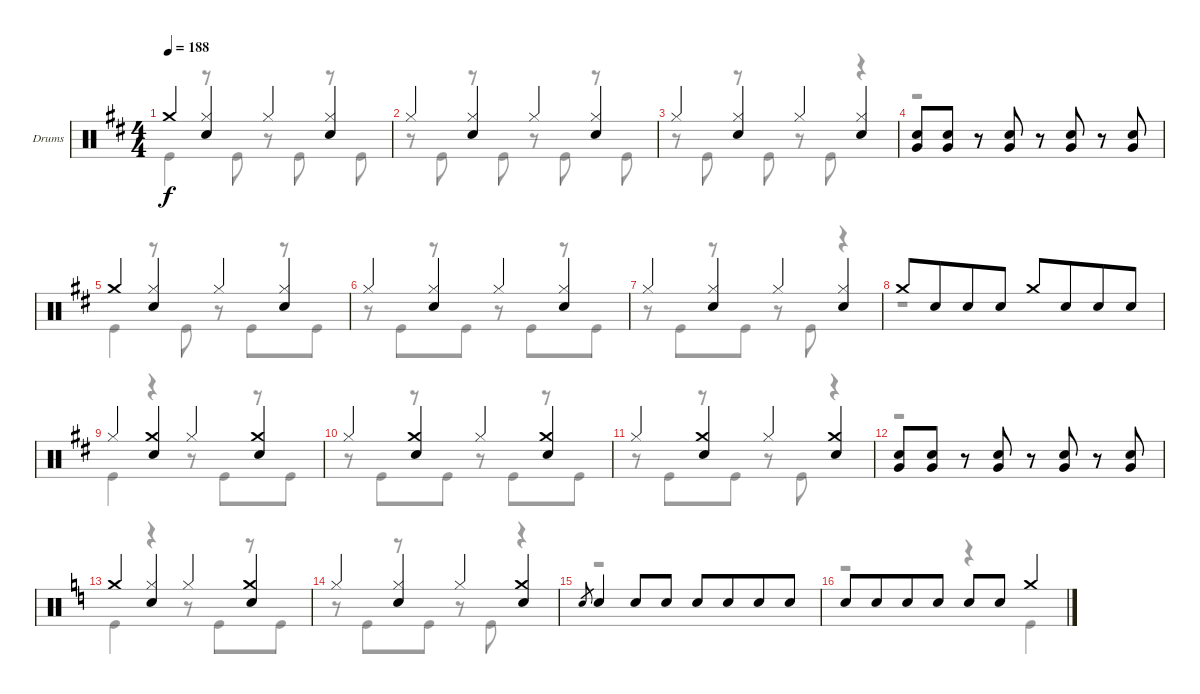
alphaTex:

\defaultSystemsLayout 4
\bracketExtendMode groupsimilarinstruments
\firstSystemTrackNameOrientation horizontal
\otherSystemsTrackNameOrientation horizontal
\track ("Lars" "Drums") {instrument percussion}
\staff {score}
\articulation defaults
\voice
\ts (4 4)
\tempo 188
\clef neutral
\ks bminor "Crash medium (hit)".4{dy f}
("Hi-Hat (closed)" "Snare (hit) 2").4 "Hi-Hat (closed)".4 ("Hi-Hat (closed)" "Snare (hit) 2").4 |
"Hi-Hat (closed)".4 ("Hi-Hat (closed)" "Snare (hit) 2").4 "Hi-Hat (closed)".4 ("Hi-Hat (closed)" "Snare (hit) 2").4 |
"Hi-Hat (closed)".4 ("Hi-Hat (closed)" "Snare (hit) 2").4 "Hi-Hat (closed)".4 ("Hi-Hat (closed)" "Snare (hit) 2").4 |
\beaming (8 2 2 2 2)
("Snare (hit) 2" "Very Low Tom (hit)").8 ("Snare (hit) 2" "Very Low Tom (hit)").8 r.8 ("Snare (hit) 2" "Very Low Tom (hit)").8 r.8 ("Snare (hit) 2" "Very Low Tom (hit)").8 r.8 ("Snare (hit) 2" "Very Low Tom (hit)").8 |
\beaming (8 4 4)
"Crash medium (hit)".4 ("Hi-Hat (closed)" "Snare (hit) 2").4 "Hi-Hat (closed)".4 ("Hi-Hat (closed)" "Snare (hit) 2").4 |
"Hi-Hat (closed)".4 ("Hi-Hat (closed)" "Snare (hit) 2").4 "Hi-Hat (closed)".4 ("Hi-Hat (closed)" "Snare (hit) 2").4 |
"Hi-Hat (closed)".4 ("Hi-Hat (closed)" "Snare (hit) 2").4 "Hi-Hat (closed)".4 ("Hi-Hat (closed)" "Snare (hit) 2").4 |
"Crash medium (hit)".8 "Snare (hit) 2".8 "Snare (hit) 2".8 "Snare (hit) 2".8 "Crash medium (hit)".8 "Snare (hit) 2".8 "Snare (hit) 2".8 "Snare (hit) 2".8 |
"Hi-Hat (closed)".4 ("Crash medium (hit)" "Snare (hit) 2").4 "Hi-Hat (closed)".4 ("Crash medium (hit)" "Snare (hit) 2").4 |
"Hi-Hat (closed)".4 ("Crash medium (hit)" "Snare (hit) 2").4 "Hi-Hat (closed)".4 ("Crash medium (hit)" "Snare (hit) 2").4 |
"Hi-Hat (closed)".4 ("Crash medium (hit)" "Snare (hit) 2").4 "Hi-Hat (closed)".4 ("Crash medium (hit)" "Snare (hit) 2").4 |
\beaming (8 2 2 2 2)
("Snare (hit) 2" "Very Low Tom (hit)").8 ("Snare (hit) 2" "Very Low Tom (hit)").8 r.8 ("Snare (hit) 2" "Very Low Tom (hit)").8 r.8 ("Snare (hit) 2" "Very Low Tom (hit)").8 r.8 ("Snare (hit) 2" "Very Low Tom (hit)").8 |
\beaming (8 4 4)
\ks aminor "Crash medium (hit)".4
("Snare (hit) 2" "Hi-Hat (closed)").4 "Hi-Hat (closed)".4 ("Crash medium (hit)" "Snare (hit) 2").4 |
"Hi-Hat (closed)".4 ("Snare (hit) 2" "Hi-Hat (closed)").4 "Hi-Hat (closed)".4 ("Crash medium (hit)" "Snare (hit) 2").4 |
"Snare (hit) 2".8{gr} "Snare (hit) 2".4 "Snare (hit) 2".8 "Snare (hit) 2".8 "Snare (hit) 2".8 "Snare (hit) 2".8 "Snare (hit) 2".8 "Snare (hit) 2".8 |
"Snare (hit) 2".8 "Snare (hit) 2".8 "Snare (hit) 2".8 "Snare (hit) 2".8 "Snare (hit) 2".8 "Snare (hit) 2".8 "Crash medium (hit)".4
\voice
\clef neutral
\ottava regular
\simile none
\ks bminor "Kick (hit)".4{dy f}
r.8 "Kick (hit)".8 r.8 "Kick (hit)".8 r.8 "Kick (hit)".8 |
r.8 "Kick (hit)".8 r.8 "Kick (hit)".8 r.8 "Kick (hit)".8 r.8 "Kick (hit)".8 |
r.8 "Kick (hit)".8 r.8 "Kick (hit)".8 r.8 "Kick (hit)".8 r.4 |
r.1 |
"Kick (hit)".4 r.8 "Kick (hit)".8 r.8 "Kick (hit)".8 r.8 "Kick (hit)".8 |
r.8 "Kick (hit)".8 r.8 "Kick (hit)".8 r.8 "Kick (hit)".8 r.8 "Kick (hit)".8 |
r.8 "Kick (hit)".8 r.8 "Kick (hit)".8 r.8 "Kick (hit)".8 r.4 |
r.1 |
"Kick (hit)".4 r.4 r.8 "Kick (hit)".8 r.8 "Kick (hit)".8 |
r.8 "Kick (hit)".8 r.8 "Kick (hit)".8 r.8 "Kick (hit)".8 r.8 "Kick (hit)".8 |
r.8 "Kick (hit)".8 r.8 "Kick (hit)".8 r.8 "Kick (hit)".8 r.4 |
r.1 |
\ks aminor "Kick (hit)".4
r.4 r.8 "Kick (hit)".8 r.8 "Kick (hit)".8 |
r.8 "Kick (hit)".8 r.8 "Kick (hit)".8 r.8 "Kick (hit)".8 r.4 |
r.1 |
r.2 r.4 "Kick (hit)".4
